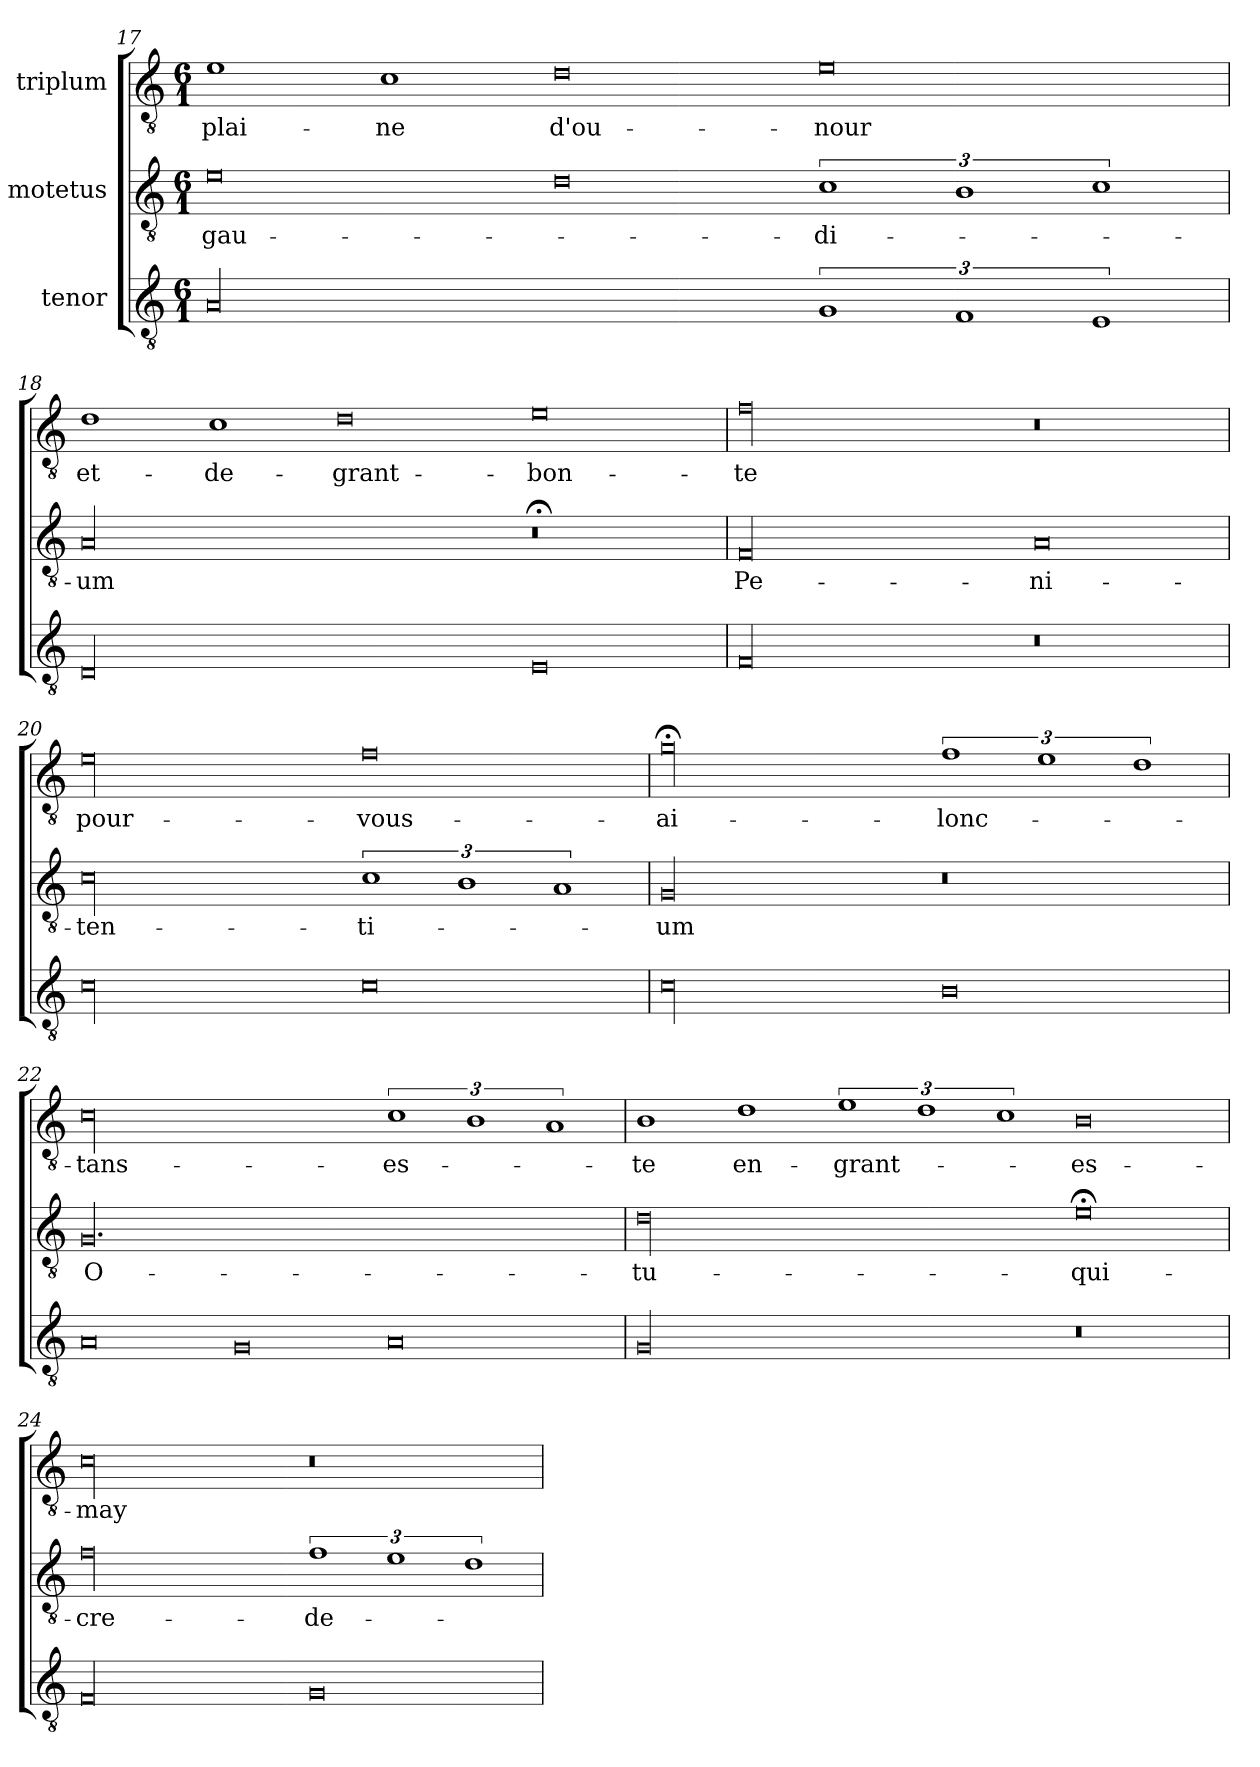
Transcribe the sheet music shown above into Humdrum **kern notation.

**kern	**kern	**text	**kern	**text
*part3	*part2	*part2	*part1	*part1
*staff3	*staff2	*staff2	*staff1	*staff1
*I"tenor	*I"motetus	*	*I"triplum	*
*clefGv2	*clefGv2	*	*clefGv2	*
*k[]	*k[]	*	*k[]	*
*C:	*C:	*	*C:	*
*M6/1	*M6/1	*	*M6/1	*
=17	=17	=17	=17	=17
00A/	0e\	gau-	1e\	plai-
.	.	.	1c\	-ne
.	0d\	.	0d\	d'ou-
3%2G/	3%2c\	-di-	0e\	-nour
3%2F/	3%2B\	.	.	.
3%2E/	3%2c\	.	.	.
=18	=18	=18	=18	=18
00D/	00A/	-um	1d\	et-
.	.	.	1c\	de-
.	.	.	0d\	grant-
0E/	0r;<	.	0e\	bon-
=19	=19	=19	=19	=19
00F/	00F/	Pe-	00f\	-te
0r	0A/	-ni-	0r	.
=20	=20	=20	=20	=20
00c\	00c\	-ten-	00e\	pour-
0c\	3%2c\	-ti-	0f\	vous-
.	3%2B\	.	.	.
.	3%2A/	.	.	.
=21	=21	=21	=21	=21
00c\	00G/	-um	00g;<\	ai-
0B\	0r	.	3%2f\	lonc-
.	.	.	3%2e\	.
.	.	.	3%2d\	.
=22	=22	=22	=22	=22
0A/	00.G/	O-	00c\	tans-
0G/	.	.	.	.
0A/	.	.	3%2c\	es-
.	.	.	3%2B\	.
.	.	.	3%2A/	.
=23	=23	=23	=23	=23
00G/	00d\	tu-	1B\	-te
.	.	.	1d\	en-
.	.	.	3%2e\	grant-
.	.	.	3%2d\	.
.	.	.	3%2c\	.
0r	0e;<\	qui-	0B\	es-
=24	=24	=24	=24	=24
00F/	00f\	cre-	00c\	-may
0G/	3%2f\	-de-	0r	.
.	3%2e\	.	.	.
.	3%2d\	.	.	.
=	=	=	=	=
*-	*-	*-	*-	*-
